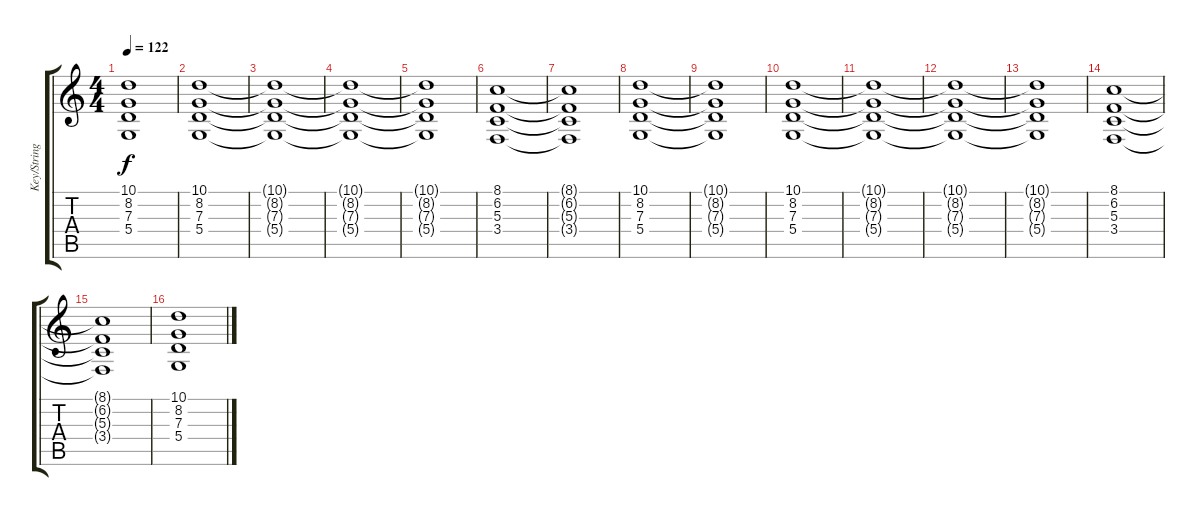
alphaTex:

\track ("Key/Strings" "Key/String") {instrument lead2sawtooth}
\staff {score tabs}
\tuning (E4 B3 G3 D3 A2 E2) {hide}
\ts (4 4)
\tempo 122
\clef g2
\ks c
(10.1{t} 8.2{t} 7.3{t} 5.4{t}).1{dy f} |
(10.1 8.2 7.3 5.4).1 |
(10.1{t} 8.2{t} 7.3{t} 5.4{t}).1 |
(10.1{t} 8.2{t} 7.3{t} 5.4{t}).1 |
(10.1{t} 8.2{t} 7.3{t} 5.4{t}).1 |
(8.1 6.2 5.3 3.4).1 |
(8.1{t} 6.2{t} 5.3{t} 3.4{t}).1 |
(10.1 8.2 7.3 5.4).1 |
(10.1{t} 8.2{t} 7.3{t} 5.4{t}).1 |
(10.1 8.2 7.3 5.4).1 |
(10.1{t} 8.2{t} 7.3{t} 5.4{t}).1 |
(10.1{t} 8.2{t} 7.3{t} 5.4{t}).1 |
(10.1{t} 8.2{t} 7.3{t} 5.4{t}).1 |
(8.1 6.2 5.3 3.4).1 |
(8.1{t} 6.2{t} 5.3{t} 3.4{t}).1 |
(10.1 8.2 7.3 5.4).1
